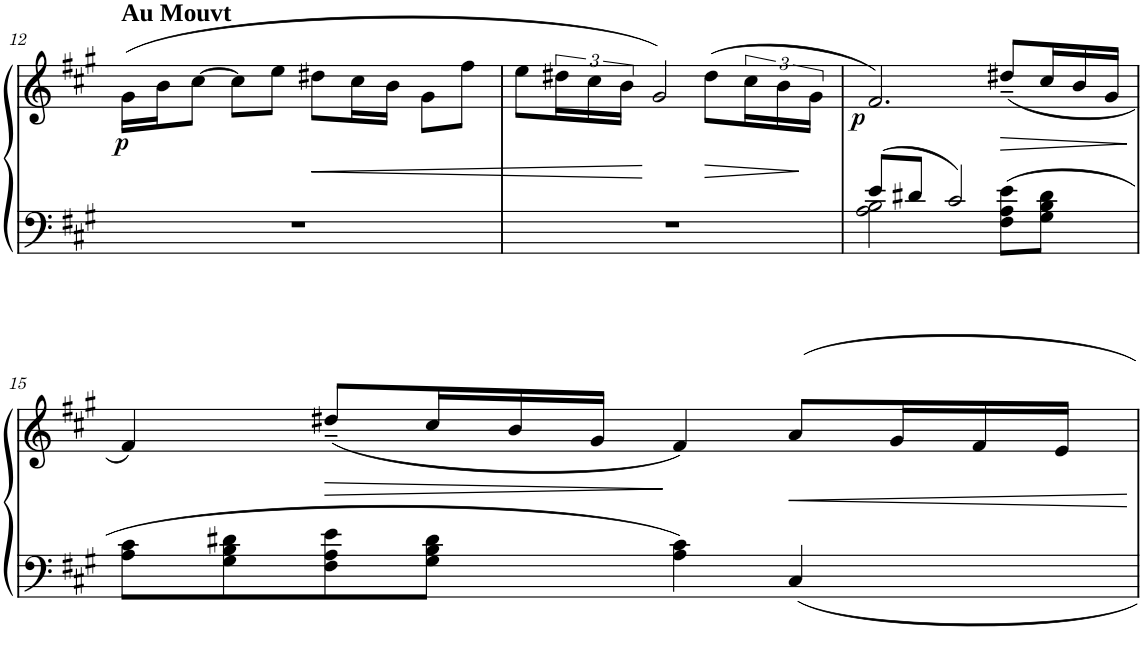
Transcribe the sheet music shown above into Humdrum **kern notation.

**kern	**kern	**dynam
*part1	*part1	*part1
*staff2	*staff1	*staff1/2
*I"Piano	*	*
*I'Pno	*	*
!!LO:PB:g=z
*clefF4	*clefG2	*
*k[f#c#g#]	*k[f#c#g#]	*
*M4/4	*M4/4	*
=12	=12	=12
!	!LO:TX:a:B:t=Au Mouvt	!
!	!	!LO:DY:b
1r	(>16g#\LL	p
.	16b\J	.
.	[8cc#\J	.
.	8cc#\L]	.
.	8ee\J	.
!	!	!LO:HP:b
.	8dd#X\L	<
.	16cc#\L	.
.	16b\JJ	.
.	8g#\L	.
.	8ff#\J	.
=13	=13	=13
1r	8ee\L	.
.	24dd#X\L	.
.	24cc#\	.
.	24b\JJ	.
.	2g#/)	[
!	!	!LO:HP:b
.	(>8dd#\L	>
.	24cc#\L	.
.	24b\	.
.	24g#\JJ	]
=14	=14	=14
*^	*	*
!	!	!	!LO:DY:b
8e/L	2A\ 2B\	2.f#/)	p
8d#X/J	.	.	.
2c#/	.	.	.
.	2ryy	.	.
!	!	!	!LO:HP:b
8F#\ 8A\ 8e\L	.	(8dd#X~/L	>
*	*	*Xtuplet	*
8G#\ 8B\ 8d#\J	.	24cc#/L	.
.	.	24b/	.
.	.	24g#/JJ	.
*v	*v	*	*
.	.	]
!!LO:LB:g=z
=15	=15	=15
8A\ 8c#\L	4f#/)	.
8G#\ 8B\ 8d#X\	.	.
!	!	!LO:HP:b
8F#\ 8A\ 8e\	(<8dd#X~/L	>
8G#\ 8B\ 8d#\J	24cc#/L	.
.	24b/	.
.	24g#/JJ	.
4A\ 4c#\	4f#/)	]
!	!	!LO:HP:b
4C#/	8a/L	<
.	24g#/L	.
.	24f#/	.
.	24e/JJ	.
.	.	[
=	=	=
*-	*-	*-
